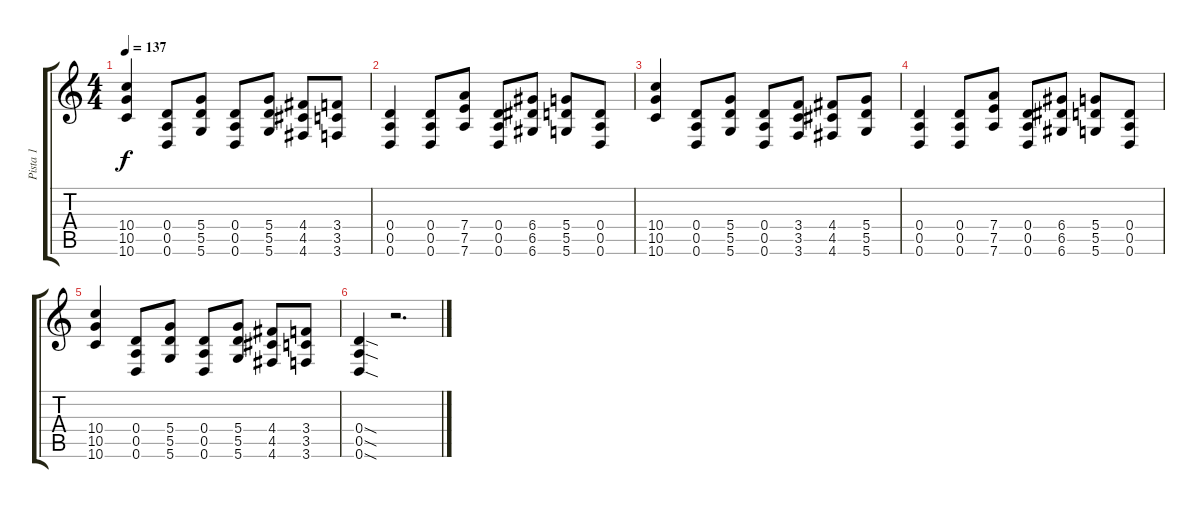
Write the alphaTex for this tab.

\track ("Pista 1" "Pista 1") {instrument distortionguitar}
\staff {score tabs}
\tuning (E4 B3 G3 D3 A2 D2) {hide}
\ts (4 4)
\tempo 137
\clef g2
\ks c
(10.4 10.5 10.6).4{dy f} (0.4 0.5 0.6).8 (5.4 5.5 5.6).8 (0.4 0.5 0.6).8 (5.4 5.5 5.6).8 (4.4 4.5 4.6).8 (3.4 3.5 3.6).8 |
(0.4 0.5 0.6).4 (0.4 0.5 0.6).8 (7.4 7.5 7.6).8 (0.4 0.5 0.6).8 (6.4 6.5 6.6).8 (5.4 5.5 5.6).8 (0.4 0.5 0.6).8 |
(10.4 10.5 10.6).4 (0.4 0.5 0.6).8 (5.4 5.5 5.6).8 (0.4 0.5 0.6).8 (3.4 3.5 3.6).8 (4.4 4.5 4.6).8 (5.4 5.5 5.6).8 |
(0.4 0.5 0.6).4 (0.4 0.5 0.6).8 (7.4 7.5 7.6).8 (0.4 0.5 0.6).8 (6.4 6.5 6.6).8 (5.4 5.5 5.6).8 (0.4 0.5 0.6).8 |
(10.4 10.5 10.6).4 (0.4 0.5 0.6).8 (5.4 5.5 5.6).8 (0.4 0.5 0.6).8 (5.4 5.5 5.6).8 (4.4 4.5 4.6).8 (3.4 3.5 3.6).8 |
(0.4{sod} 0.5{sod} 0.6{sod}).4 r.2{d}
